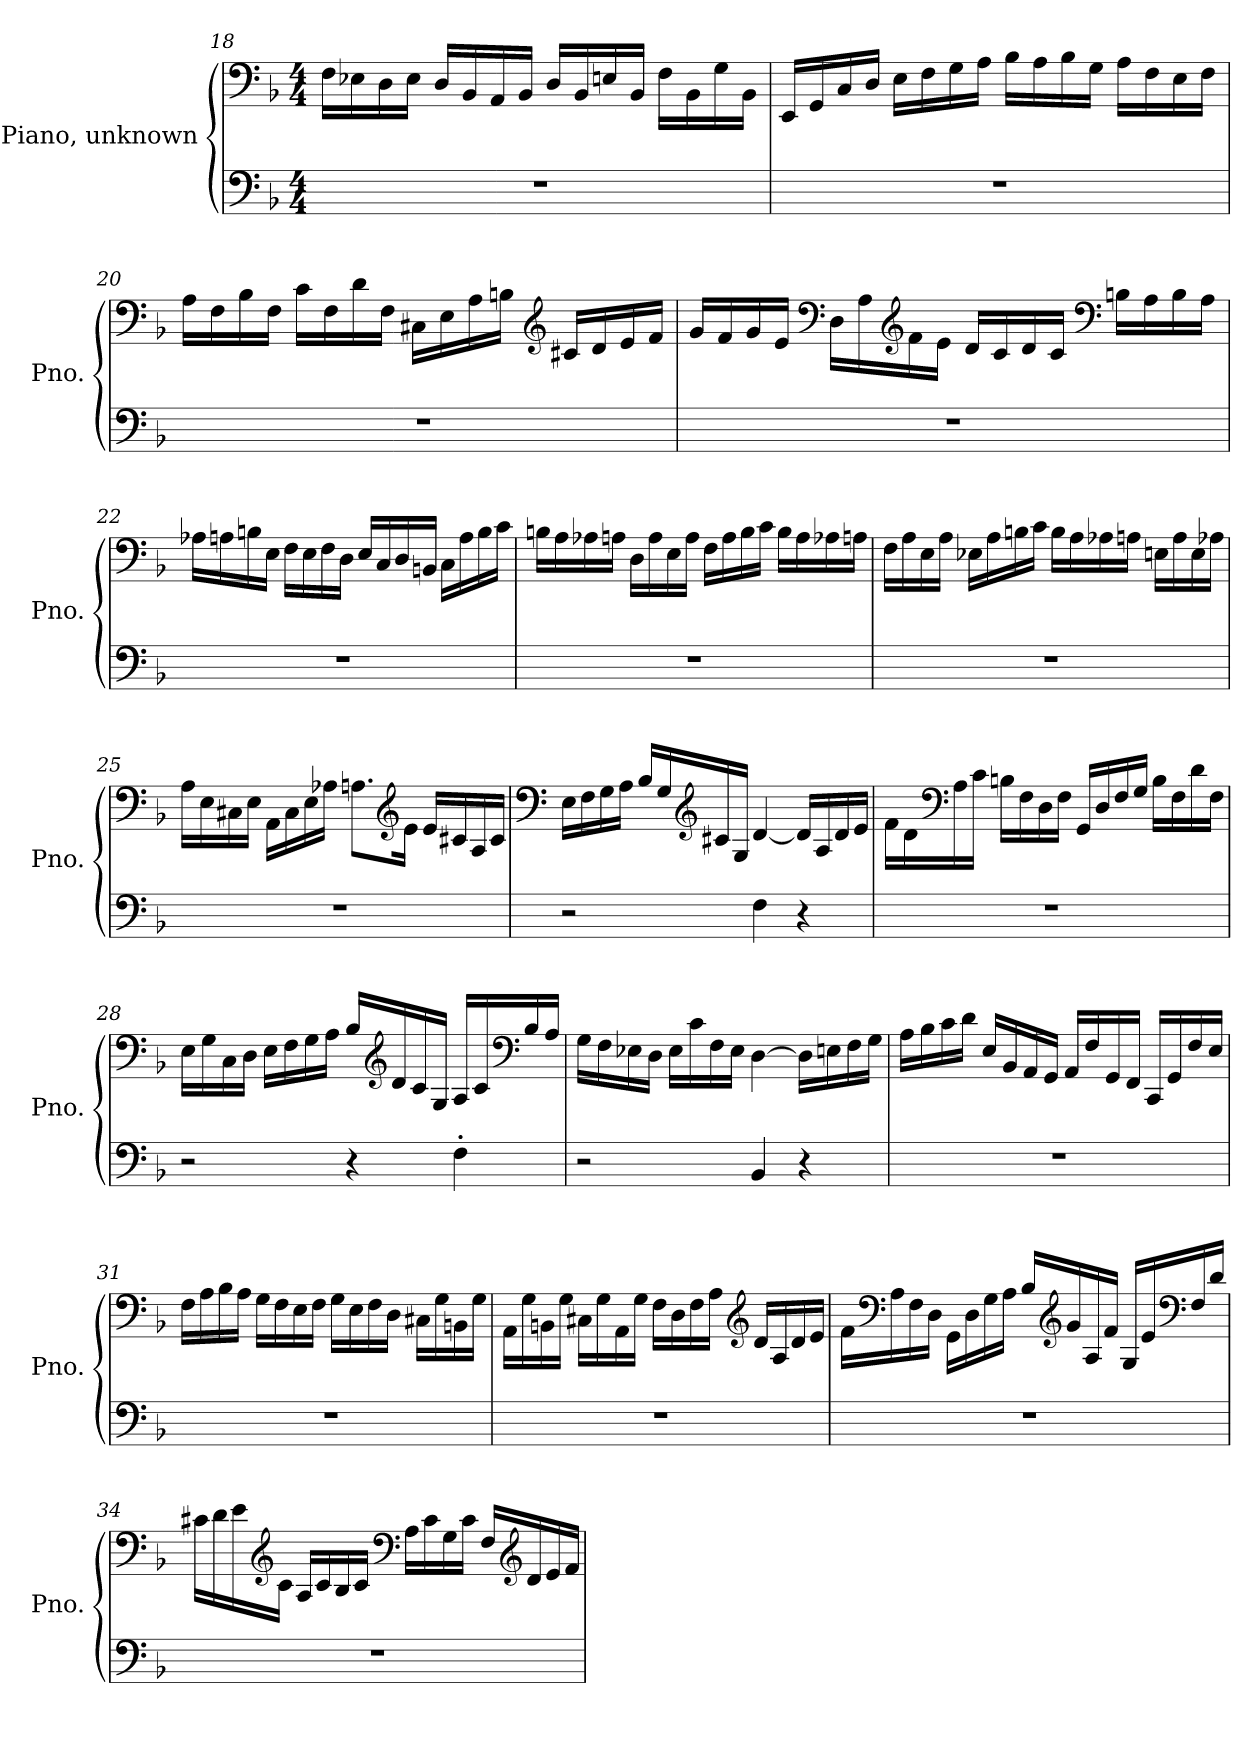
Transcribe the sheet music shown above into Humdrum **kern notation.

**kern	**kern
*part1	*part1
*staff2	*staff1
*I"Piano, unknown	*
*I'Pno.	*
*clefF4	*clefF4
*k[b-]	*k[b-]
*M4/4	*M4/4
=18	=18
1r	16F\LL
.	16E-X\
.	16D\
.	16E-\JJ
.	16D/LL
.	16BB-/
.	16AA/
.	16BB-/JJ
.	16D/LL
.	16BB-/
.	16En/
.	16BB-/JJ
.	16F\LL
.	16BB-\
.	16G\
.	16BB-\JJ
!!LO:LB:g=z
=19	=19
1r	16EE/LL
.	16GG/
.	16C/
.	16D/JJ
.	16E\LL
.	16F\
.	16G\
.	16A\JJ
.	16B-\LL
.	16A\
.	16B-\
.	16G\JJ
.	16A\LL
.	16F\
.	16E\
.	16F\JJ
=20	=20
1r	16A\LL
.	16F\
.	16B-\
.	16F\JJ
.	16c\LL
.	16F\
.	16d\
.	16F\JJ
.	16C#X\LL
.	16E\
.	16A\
.	16Bn\JJ
*	*clefG2
.	16c#X/LL
.	16d/
.	16e/
.	16f/JJ
!!LO:LB:g=z
=21	=21
1r	16g/LL
.	16f/
.	16g/
.	16e/JJ
*	*clefF4
.	16D\LL
.	16A\
*	*clefG2
.	16f\
.	16e\JJ
.	16d/LL
.	16c/
.	16d/
.	16c/JJ
*	*clefF4
.	16Bn\LL
.	16A\
.	16B\
.	16A\JJ
=22	=22
1r	16A-X\LL
.	16An\
.	16Bn\
.	16E\JJ
.	16F\LL
.	16E\
.	16F\
.	16D\JJ
.	16E/LL
.	16C/
.	16D/
.	16BBn/JJ
.	16C\LL
.	16A\
.	16B\
.	16c\JJ
!!LO:LB:g=z
=23	=23
1r	16Bn\LL
.	16A\
.	16A-X\
.	16An\JJ
.	16D\LL
.	16A\
.	16E\
.	16A\JJ
.	16F\LL
.	16A\
.	16B\
.	16c\JJ
.	16B\LL
.	16A\
.	16A-X\
.	16An\JJ
=24	=24
1r	16F\LL
.	16A\
.	16E\
.	16A\JJ
.	16E-X\LL
.	16A\
.	16Bn\
.	16c\JJ
.	16B\LL
.	16A\
.	16A-X\
.	16An\JJ
.	16En\LL
.	16A\
.	16E\
.	16A-X\JJ
!!LO:LB:g=z
=25	=25
1r	16A\LL
.	16E\
.	16C#X\
.	16E\JJ
.	16AA\LL
.	16C#\
.	16E\
.	16A-X\JJ
.	8.An\L
*	*clefG2
.	16e\Jk
.	16e/LL
.	16c#X/
.	16A/
.	16c#/JJ
=26	=26
*	*clefF4
2r	16E\LL
.	16F\
.	16G\
.	16A\JJ
.	16B-/LL
.	16G/
*	*clefG2
.	16c#X/
.	16G/JJ
4F\	[4d/
4r	16d/LL]
.	16A/
.	16d/
.	16e/JJ
!!LO:PB:g=z
=27	=27
1r	16f\LL
.	16d\
*	*clefF4
.	16A\
.	16c\JJ
.	16Bn\LL
.	16F\
.	16D\
.	16F\JJ
.	16GG/LL
.	16D/
.	16F/
.	16G/JJ
.	16B\LL
.	16F\
.	16d\
.	16F\JJ
=28	=28
2r	16E\LL
.	16G\
.	16C\
.	16D\JJ
.	16E\LL
.	16F\
.	16G\
.	16A\JJ
4r	16B-/LL
*	*clefG2
.	16d/
.	16c/
.	16G/JJ
4F'\	16A/LL
.	16c/
*	*clefF4
.	16B-/
.	16A/JJ
!!LO:LB:g=z
=29	=29
2r	16G\LL
.	16F\
.	16E-X\
.	16D\JJ
.	16E-\LL
.	16c\
.	16F\
.	16E-\JJ
4BB-/	[4D\
4r	16D\LL]
.	16En\
.	16F\
.	16G\JJ
=30	=30
1r	16A\LL
.	16B-\
.	16c\
.	16d\JJ
.	16E/LL
.	16BB-/
.	16AA/
.	16GG/JJ
.	16AA/LL
.	16F/
.	16GG/
.	16FF/JJ
.	16CC/LL
.	16GG/
.	16F/
.	16E/JJ
!!LO:LB:g=z
=31	=31
1r	16F\LL
.	16A\
.	16B-\
.	16A\JJ
.	16G\LL
.	16F\
.	16E\
.	16F\JJ
.	16G\LL
.	16E\
.	16F\
.	16D\JJ
.	16C#X\LL
.	16G\
.	16BBn\
.	16G\JJ
=32	=32
1r	16AA\LL
.	16G\
.	16BBn\
.	16G\JJ
.	16C#X\LL
.	16G\
.	16AA\
.	16G\JJ
.	16F\LL
.	16D\
.	16F\
.	16A\JJ
*	*clefG2
.	16d/LL
.	16A/
.	16d/
.	16e/JJ
!!LO:LB:g=z
=33	=33
1r	16f\LL
*	*clefF4
.	16A\
.	16F\
.	16D\JJ
.	16GG\LL
.	16D\
.	16G\
.	16A\JJ
.	16B-/LL
*	*clefG2
.	16g/
.	16A/
.	16f/JJ
.	16G/LL
.	16e/
*	*clefF4
.	16F/
.	16d/JJ
=34	=34
1r	16c#X\LL
.	16d\
.	16e\
*	*clefG2
.	16c#\JJ
.	16A/LL
.	16c#/
.	16B-/
.	16c#/JJ
*	*clefF4
.	16A\LL
.	16c#\
.	16G\
.	16c#\JJ
.	16F/LL
*	*clefG2
.	16d/
.	16e/
.	16f/JJ
=	=
*-	*-
